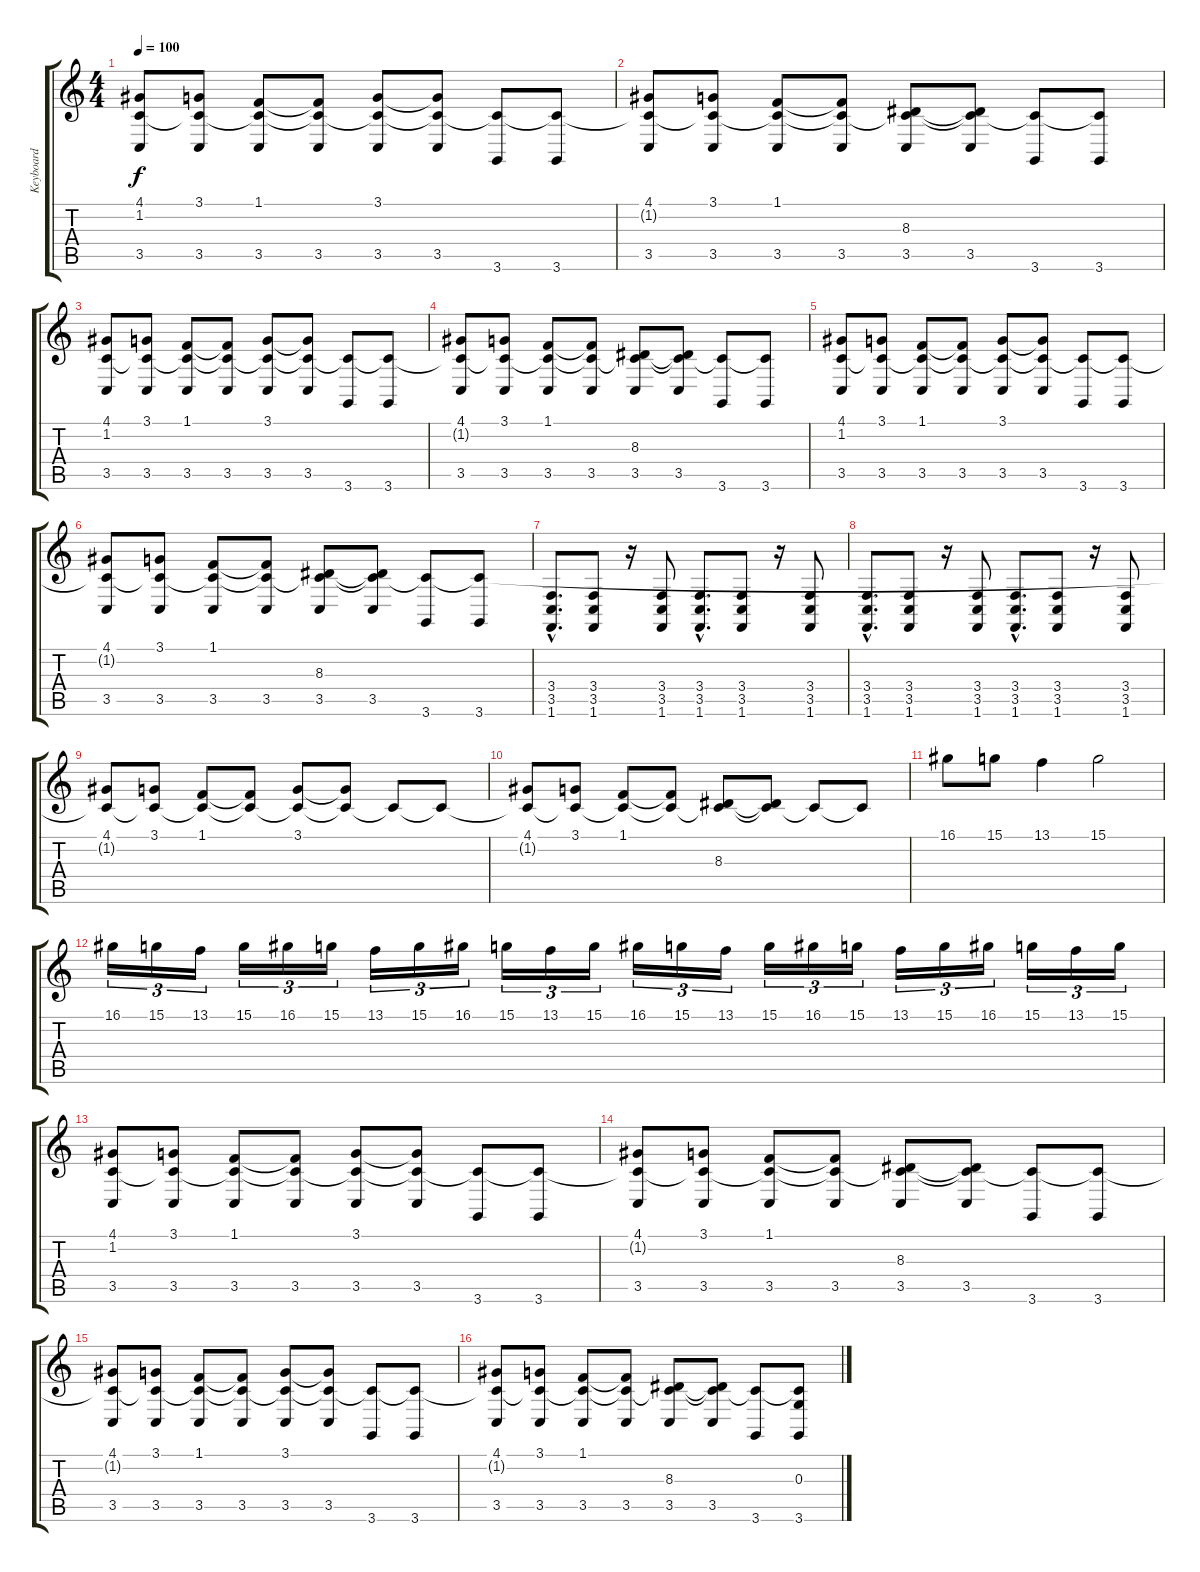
\track ("Keyboard" "Keyboard") {instrument drawbarorgan}
\staff {score tabs}
\tuning (E4 B3 G3 D3 A2 E2) {hide}
\ts (4 4)
\tempo 100
\clef g2
\ks c
(4.1 1.2 3.5).8{dy f volume 13} (3.1 1.2{t} 3.5).8 (1.1 1.2{t} 3.5).8 (1.1{t} 1.2{t} 3.5).8 (3.1 1.2{t} 3.5).8 (3.1{t} 1.2{t} 3.5).8 (1.2{t} 3.6).8 (1.2{t} 3.6).8 |
(4.1 1.2{t} 3.5).8 (3.1 1.2{t} 3.5).8 (1.1 1.2{t} 3.5).8 (1.1{t} 1.2{t} 3.5).8 (1.2{t} 8.3 3.5).8 (1.2{t} 8.3{t} 3.5).8 (1.2{t} 3.6).8 (1.2{t} 3.6).8 |
(4.1 1.2 3.5).8{volume 13} (3.1 1.2{t} 3.5).8 (1.1 1.2{t} 3.5).8 (1.1{t} 1.2{t} 3.5).8 (3.1 1.2{t} 3.5).8 (3.1{t} 1.2{t} 3.5).8 (1.2{t} 3.6).8 (1.2{t} 3.6).8 |
(4.1 1.2{t} 3.5).8 (3.1 1.2{t} 3.5).8 (1.1 1.2{t} 3.5).8 (1.1{t} 1.2{t} 3.5).8 (1.2{t} 8.3 3.5).8 (1.2{t} 8.3{t} 3.5).8 (1.2{t} 3.6).8 (1.2{t} 3.6).8 |
(4.1 1.2 3.5).8{volume 13} (3.1 1.2{t} 3.5).8 (1.1 1.2{t} 3.5).8 (1.1{t} 1.2{t} 3.5).8 (3.1 1.2{t} 3.5).8 (3.1{t} 1.2{t} 3.5).8 (1.2{t} 3.6).8 (1.2{t} 3.6).8 |
(4.1 1.2{t} 3.5).8 (3.1 1.2{t} 3.5).8 (1.1 1.2{t} 3.5).8 (1.1{t} 1.2{t} 3.5).8 (1.2{t} 8.3 3.5).8 (1.2{t} 8.3{t} 3.5).8 (1.2{t} 3.6).8 (1.2{t} 3.6).8 |
(3.4{hac} 3.5{hac} 1.6{hac}).8{d} (3.4 3.5 1.6).8 r.16 (3.4 3.5 1.6).8 (3.4{hac} 3.5{hac} 1.6{hac}).8{d} (3.4 3.5 1.6).8 r.16 (3.4 3.5 1.6).8 |
(3.4{hac} 3.5{hac} 1.6{hac}).8{d} (3.4 3.5 1.6).8 r.16 (3.4 3.5 1.6).8 (3.4{hac} 3.5{hac} 1.6{hac}).8{d} (3.4 3.5 1.6).8 r.16 (3.4 3.5 1.6).8 |
(4.1 1.2{t}).8 (3.1 1.2{t}).8 (1.1 1.2{t}).8 (1.1{t} 1.2{t}).8 (3.1 1.2{t}).8 (3.1{t} 1.2{t}).8 1.2{t}.8 1.2{t}.8 |
(4.1 1.2{t}).8 (3.1 1.2{t}).8 (1.1 1.2{t}).8 (1.1{t} 1.2{t}).8 (1.2{t} 8.3).8 (1.2{t} 8.3{t}).8 1.2{t}.8 1.2{t}.8 |
16.1.8 15.1.8 13.1.4 15.1.2 |
16.1.16{tu (3 2)} 15.1.16{tu (3 2)} 13.1.16{tu (3 2)} 15.1.16{tu (3 2)} 16.1.16{tu (3 2)} 15.1.16{tu (3 2)} 13.1.16{tu (3 2)} 15.1.16{tu (3 2)} 16.1.16{tu (3 2)} 15.1.16{tu (3 2)} 13.1.16{tu (3 2)} 15.1.16{tu (3 2)} 16.1.16{tu (3 2)} 15.1.16{tu (3 2)} 13.1.16{tu (3 2)} 15.1.16{tu (3 2)} 16.1.16{tu (3 2)} 15.1.16{tu (3 2)} 13.1.16{tu (3 2)} 15.1.16{tu (3 2)} 16.1.16{tu (3 2)} 15.1.16{tu (3 2)} 13.1.16{tu (3 2)} 15.1.16{tu (3 2)} |
(4.1 1.2 3.5).8 (3.1 1.2{t} 3.5).8 (1.1 1.2{t} 3.5).8 (1.1{t} 1.2{t} 3.5).8 (3.1 1.2{t} 3.5).8 (3.1{t} 1.2{t} 3.5).8 (1.2{t} 3.6).8 (1.2{t} 3.6).8 |
(4.1 1.2{t} 3.5).8 (3.1 1.2{t} 3.5).8 (1.1 1.2{t} 3.5).8 (1.1{t} 1.2{t} 3.5).8 (1.2{t} 8.3 3.5).8 (1.2{t} 8.3{t} 3.5).8 (1.2{t} 3.6).8 (1.2{t} 3.6).8 |
(4.1 1.2{t} 3.5).8 (3.1 1.2{t} 3.5).8 (1.1 1.2{t} 3.5).8 (1.1{t} 1.2{t} 3.5).8 (3.1 1.2{t} 3.5).8 (3.1{t} 1.2{t} 3.5).8 (1.2{t} 3.6).8 (1.2{t} 3.6).8 |
(4.1 1.2{t} 3.5).8 (3.1 1.2{t} 3.5).8 (1.1 1.2{t} 3.5).8 (1.1{t} 1.2{t} 3.5).8 (1.2{t} 8.3 3.5).8 (1.2{t} 8.3{t} 3.5).8 (1.2{t} 3.6).8 (1.2{t} 0.3 3.6).8
